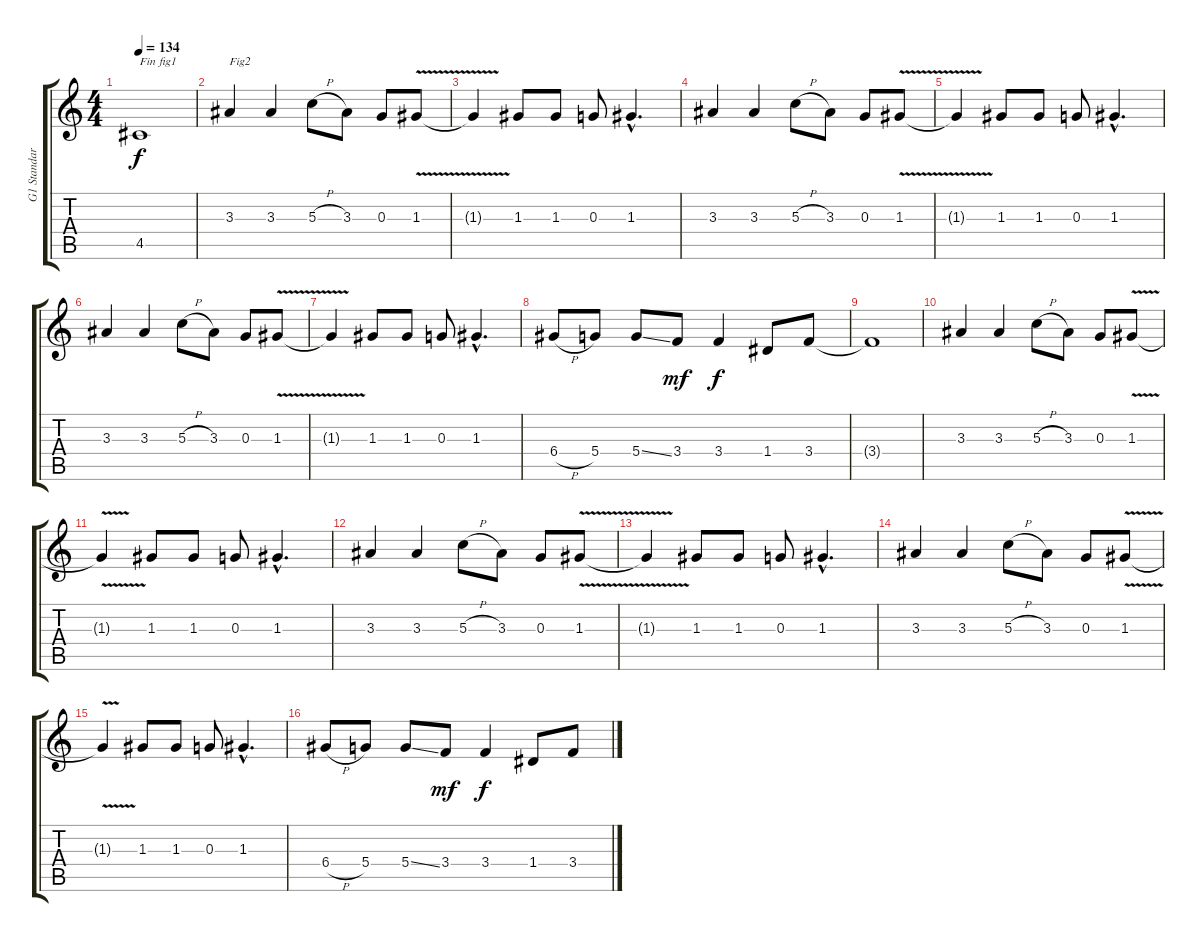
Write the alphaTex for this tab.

\track ("G1 Standard Tuning" "G1 Standar") {instrument distortionguitar}
\staff {score tabs}
\tuning (E4 B3 G3 D3 A2 E2) {hide}
\ts (4 4)
\tempo 134
\clef g2
\ks c
4.5{t}.1{txt "Fin fig1" dy f} |
3.3.4{txt "Fig2"} 3.3.4 5.3{h}.8 3.3.8 0.3.8 1.3{v}.8 |
1.3{t}.4 1.3.8 1.3.8 0.3.8 1.3{hac}.4{d} |
3.3.4 3.3.4 5.3{h}.8 3.3.8 0.3.8 1.3{v}.8 |
1.3{t}.4 1.3.8 1.3.8 0.3.8 1.3{hac}.4{d} |
3.3.4 3.3.4 5.3{h}.8 3.3.8 0.3.8 1.3{v}.8 |
1.3{t}.4 1.3.8 1.3.8 0.3.8 1.3{hac}.4{d} |
6.4{h}.8 5.4.8 5.4{ss}.8 3.4.8{dy mf} 3.4.4{dy f} 1.4.8 3.4.8 |
3.4{t}.1 |
3.3.4 3.3.4 5.3{h}.8 3.3.8 0.3.8 1.3{v}.8 |
1.3{t}.4 1.3.8 1.3.8 0.3.8 1.3{hac}.4{d} |
3.3.4 3.3.4 5.3{h}.8 3.3.8 0.3.8 1.3{v}.8 |
1.3{t}.4 1.3.8 1.3.8 0.3.8 1.3{hac}.4{d} |
3.3.4 3.3.4 5.3{h}.8 3.3.8 0.3.8 1.3{v}.8 |
1.3{t}.4 1.3.8 1.3.8 0.3.8 1.3{hac}.4{d} |
6.4{h}.8 5.4.8 5.4{ss}.8 3.4.8{dy mf} 3.4.4{dy f} 1.4.8 3.4.8
